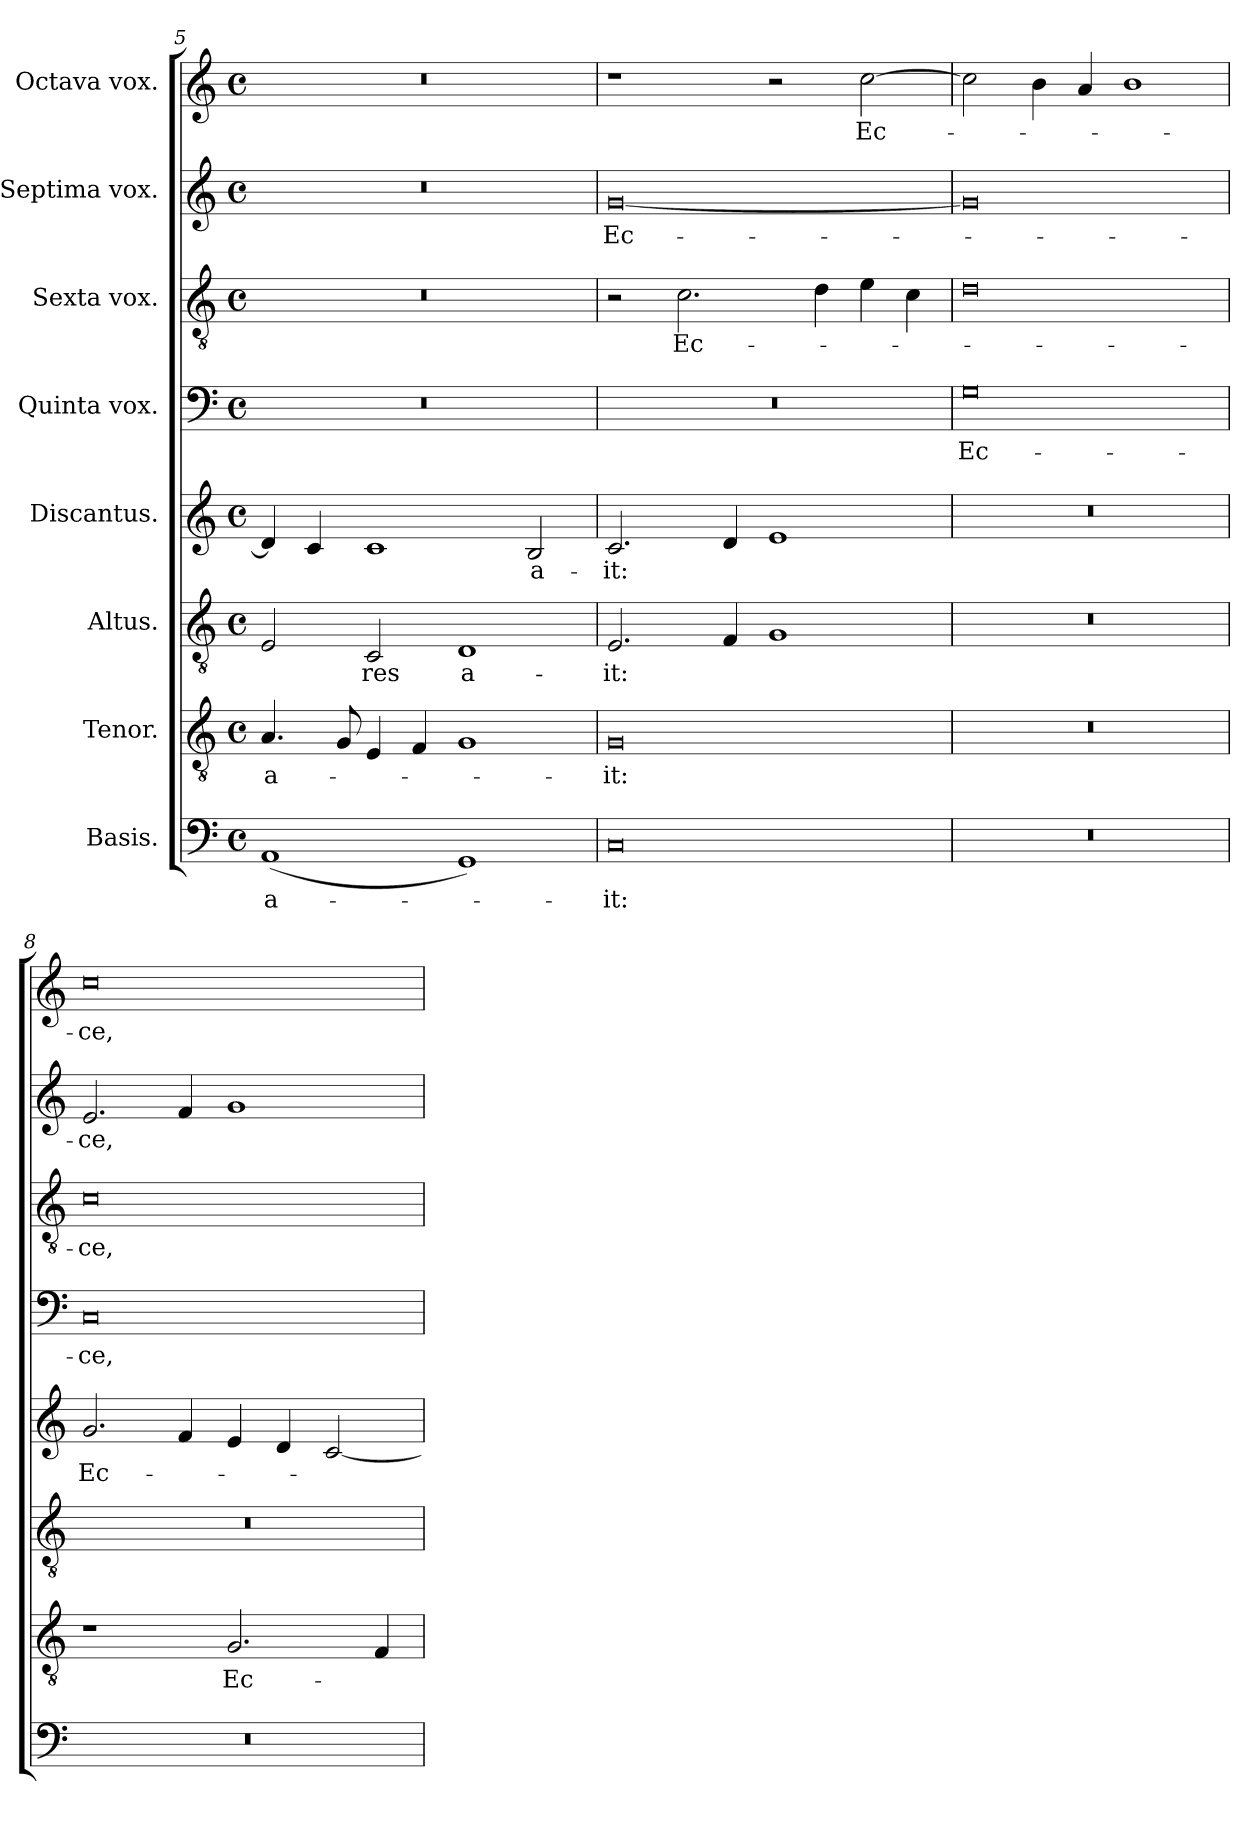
**kern	**text	**kern	**text	**kern	**text	**kern	**text	**kern	**text	**kern	**text	**kern	**text	**kern	**text
*part8	*part8	*part7	*part7	*part6	*part6	*part5	*part5	*part4	*part4	*part3	*part3	*part2	*part2	*part1	*part1
*staff8	*staff8	*staff7	*staff7	*staff6	*staff6	*staff5	*staff5	*staff4	*staff4	*staff3	*staff3	*staff2	*staff2	*staff1	*staff1
*I"Basis.	*	*I"Tenor.	*	*I"Altus.	*	*I"Discantus.	*	*I"Quinta vox.	*	*I"Sexta vox.	*	*I"Septima vox.	*	*I"Octava vox.	*
*clefF4	*	*clefGv2	*	*clefGv2	*	*clefG2	*	*clefF4	*	*clefGv2	*	*clefG2	*	*clefG2	*
*k[]	*	*k[]	*	*k[]	*	*k[]	*	*k[]	*	*k[]	*	*k[]	*	*k[]	*
*M4/2	*	*M4/2	*	*M4/2	*	*M4/2	*	*M4/2	*	*M4/2	*	*M4/2	*	*M4/2	*
*met(c)	*	*met(c)	*	*met(c)	*	*met(c)	*	*met(c)	*	*met(c)	*	*met(c)	*	*met(c)	*
=5	=5	=5	=5	=5	=5	=5	=5	=5	=5	=5	=5	=5	=5	=5	=5
!	!LO:LY:b	!	!LO:LY:b	!	!	!	!	!	!	!	!	!	!	!	!
(1AA	a-	4.A/	a-	2E/	.	4d/]	.	0r	.	0r	.	0r	.	0r	.
.	.	.	.	.	.	4c/	.	.	.	.	.	.	.	.	.
.	.	8G/	.	.	.	.	.	.	.	.	.	.	.	.	.
!	!	!	!	!	!LO:LY:b	!	!	!	!	!	!	!	!	!	!
.	.	4E/	.	2C/	-res	1c	.	.	.	.	.	.	.	.	.
.	.	4F/	.	.	.	.	.	.	.	.	.	.	.	.	.
!	!	!	!	!	!LO:LY:b	!	!	!	!	!	!	!	!	!	!
1GG)	.	1G	.	1D	a-	.	.	.	.	.	.	.	.	.	.
!	!	!	!	!	!	!	!LO:LY:b	!	!	!	!	!	!	!	!
.	.	.	.	.	.	2B/	a-	.	.	.	.	.	.	.	.
=6	=6	=6	=6	=6	=6	=6	=6	=6	=6	=6	=6	=6	=6	=6	=6
!	!LO:LY:b	!	!LO:LY:b	!	!LO:LY:b	!	!LO:LY:b	!	!	!	!	!	!LO:LY:b	!	!
0C	-it:	0G	-it:	2.E/	-it:	2.c/	-it:	0r	.	2r	.	[0g	Ec-	1r	.
!	!	!	!	!	!	!	!	!	!	!	!LO:LY:b	!	!	!	!
.	.	.	.	.	.	.	.	.	.	2.c\	Ec-	.	.	.	.
.	.	.	.	4F/	.	4d/	.	.	.	.	.	.	.	.	.
.	.	.	.	1G	.	1e	.	.	.	.	.	.	.	2r	.
.	.	.	.	.	.	.	.	.	.	4d\	.	.	.	.	.
!	!	!	!	!	!	!	!	!	!	!	!	!	!	!	!LO:LY:b
.	.	.	.	.	.	.	.	.	.	4e\	.	.	.	[2cc\	Ec-
.	.	.	.	.	.	.	.	.	.	4c\	.	.	.	.	.
!!LO:LB:g=z
=7	=7	=7	=7	=7	=7	=7	=7	=7	=7	=7	=7	=7	=7	=7	=7
!	!	!	!	!	!	!	!	!	!LO:LY:b	!	!	!	!	!	!
0r	.	0r	.	0r	.	0r	.	0G	Ec-	0d	.	0g]	.	2cc\]	.
.	.	.	.	.	.	.	.	.	.	.	.	.	.	4b\	.
.	.	.	.	.	.	.	.	.	.	.	.	.	.	4a/	.
.	.	.	.	.	.	.	.	.	.	.	.	.	.	1b	.
=8	=8	=8	=8	=8	=8	=8	=8	=8	=8	=8	=8	=8	=8	=8	=8
!	!	!	!	!	!	!	!LO:LY:b	!	!LO:LY:b	!	!LO:LY:b	!	!LO:LY:b	!	!LO:LY:b
0r	.	1r	.	0r	.	2.g/	Ec-	0C	-ce,	0c	-ce,	2.e/	-ce,	0cc	-ce,
.	.	.	.	.	.	4f/	.	.	.	.	.	4f/	.	.	.
!	!	!	!LO:LY:b	!	!	!	!	!	!	!	!	!	!	!	!
.	.	2.G/	Ec-	.	.	4e/	.	.	.	.	.	1g	.	.	.
.	.	.	.	.	.	4d/	.	.	.	.	.	.	.	.	.
.	.	.	.	.	.	[2c/	.	.	.	.	.	.	.	.	.
.	.	4F/	.	.	.	.	.	.	.	.	.	.	.	.	.
=	=	=	=	=	=	=	=	=	=	=	=	=	=	=	=
*-	*-	*-	*-	*-	*-	*-	*-	*-	*-	*-	*-	*-	*-	*-	*-
